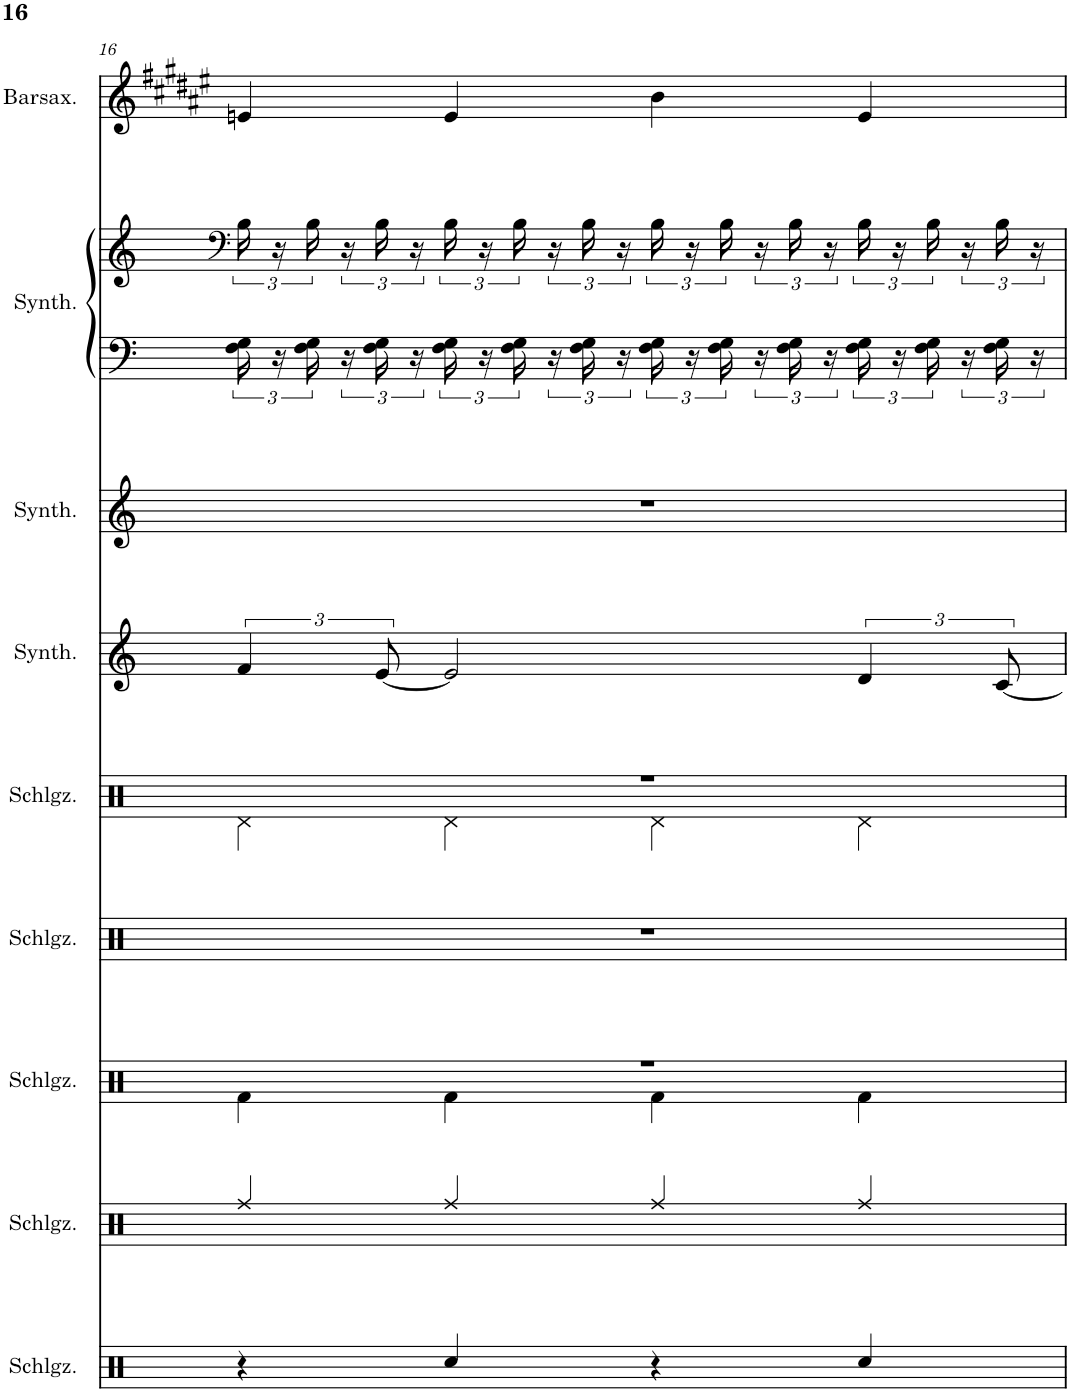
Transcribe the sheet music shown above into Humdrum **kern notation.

**kern	**kern	**kern	**kern	**kern	**kern	**kern	**kern	**kern	**kern
*part9	*part8	*part7	*part6	*part5	*part4	*part3	*part2	*part2	*part1
*staff10	*staff9	*staff8	*staff7	*staff6	*staff5	*staff4	*staff3	*staff2	*staff1
*I"4-teiliges Schlagzeug, 4-teiliges Schlagzeug, Percussion	*I"4-teiliges Schlagzeug, 4-teiliges Schlagzeug, Percussion	*I"4-teiliges Schlagzeug, 4-teiliges Schlagzeug, Percussion	*I"4-teiliges Schlagzeug, 4-teiliges Schlagzeug, Percussion	*I"4-teiliges Schlagzeug, 4-teiliges Schlagzeug, Percussion	*I"Brass Synthesizer, Brass Synthesizer, Melody	*I"Bass Synthesizer, Bass Synthesizer, Bells	*I"Brass Synthesizer	*	*I"Baritonsaxophon, Baritonsaxophon, Bass Guitar
*I'Schlgz.	*I'Schlgz.	*I'Schlgz.	*I'Schlgz.	*I'Schlgz.	*I'Synth.	*I'Synth.	*I'Synth.	*	*I'Barsax.
!!LO:PB:g=z
*clefX	*clefX	*clefX	*clefX	*clefX	*clefG2	*clefG2	*clefF4	*clefF4	*clefG2
*	*	*	*	*	*	*	*	*	*Trd12c21
*k[]	*k[]	*k[]	*k[]	*k[]	*k[]	*k[]	*k[]	*k[]	*k[f#c#g#d#a#e#]
*M4/4	*M4/4	*M4/4	*M4/4	*M4/4	*M4/4	*M4/4	*M4/4	*M4/4	*M4/4
=16	=16	=16	=16	=16	=16	=16	=16	=16	=16
*	*	*^	*	*^	*	*	*	*	*
4r	4Rff/	1r	4Rf\	1r	1r	4Rd\	6f/	1r	24F\ 24G\	24B\	4en/
.	.	.	.	.	.	.	.	.	24r	24r	.
.	.	.	.	.	.	.	.	.	24F\ 24G\	24B\	.
.	.	.	.	.	.	.	.	.	24r	24r	.
.	.	.	.	.	.	.	[12e/	.	24F\ 24G\	24B\	.
.	.	.	.	.	.	.	.	.	24r	24r	.
4Rcc/	4Rff/	.	4Rf\	.	.	4Rd\	2e/]	.	24F\ 24G\	24B\	4e/
.	.	.	.	.	.	.	.	.	24r	24r	.
.	.	.	.	.	.	.	.	.	24F\ 24G\	24B\	.
.	.	.	.	.	.	.	.	.	24r	24r	.
.	.	.	.	.	.	.	.	.	24F\ 24G\	24B\	.
.	.	.	.	.	.	.	.	.	24r	24r	.
4r	4Rff/	.	4Rf\	.	.	4Rd\	.	.	24F\ 24G\	24B\	4b\
.	.	.	.	.	.	.	.	.	24r	24r	.
.	.	.	.	.	.	.	.	.	24F\ 24G\	24B\	.
.	.	.	.	.	.	.	.	.	24r	24r	.
.	.	.	.	.	.	.	.	.	24F\ 24G\	24B\	.
.	.	.	.	.	.	.	.	.	24r	24r	.
4Rcc/	4Rff/	.	4Rf\	.	.	4Rd\	6d/	.	24F\ 24G\	24B\	4e/
.	.	.	.	.	.	.	.	.	24r	24r	.
.	.	.	.	.	.	.	.	.	24F\ 24G\	24B\	.
.	.	.	.	.	.	.	.	.	24r	24r	.
.	.	.	.	.	.	.	[12c/	.	24F\ 24G\	24B\	.
.	.	.	.	.	.	.	.	.	24r	24r	.
*	*	*v	*v	*	*v	*v	*	*	*	*	*
=	=	=	=	=	=	=	=	=	=
*-	*-	*-	*-	*-	*-	*-	*-	*-	*-
